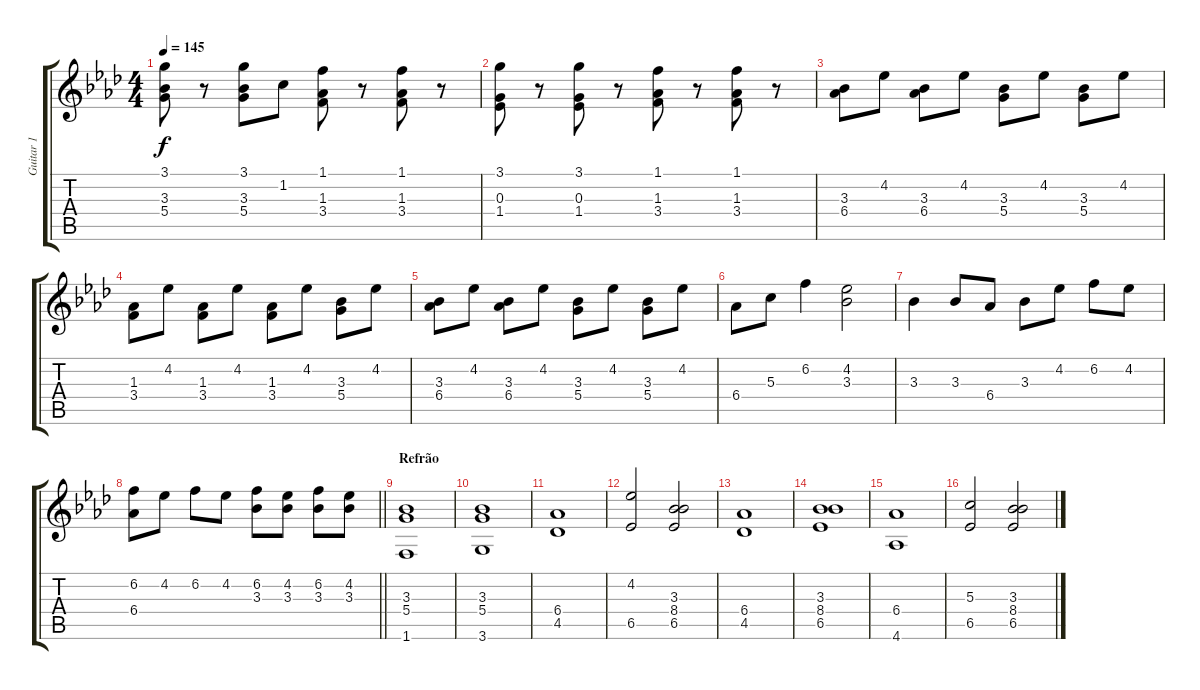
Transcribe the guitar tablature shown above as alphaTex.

\track ("Guitar 1" "Guitar 1") {instrument electricguitarjazz}
\staff {score tabs}
\tuning (E4 B3 G3 D3 A2 E2) {hide}
\ts (4 4)
\tempo 145
\clef g2
\ks ab
(3.1 3.3 5.4).8{dy f} r.8 (3.1 3.3 5.4).8 1.2.8 (1.1 1.3 3.4).8 r.8 (1.1 1.3 3.4).8 r.8 |
(3.1 0.3 1.4).8 r.8 (3.1 0.3 1.4).8 r.8 (1.1 1.3 3.4).8 r.8 (1.1 1.3 3.4).8 r.8 |
(3.3 6.4).8 4.2.8 (3.3 6.4).8 4.2.8 (3.3 5.4).8 4.2.8 (3.3 5.4).8 4.2.8 |
(1.3 3.4).8 4.2.8 (1.3 3.4).8 4.2.8 (1.3 3.4).8 4.2.8 (3.3 5.4).8 4.2.8 |
(3.3 6.4).8 4.2.8 (3.3 6.4).8 4.2.8 (3.3 5.4).8 4.2.8 (3.3 5.4).8 4.2.8 |
6.4.8 5.3.8 6.2.4 (4.2 3.3).2 |
3.3.4 3.3.8 6.4.8 3.3.8 4.2.8 6.2.8 4.2.8 |
\barLineRight lightlight
(6.2 6.4).8 4.2.8 6.2.8 4.2.8 (6.2 3.3).8 (4.2 3.3).8 (6.2 3.3).8 (4.2 3.3).8 |
\section ("" "Refrão")
(3.3 5.4 1.6).1 |
(3.3 5.4 3.6).1 |
(6.4 4.5).1 |
(4.2 6.5).2 (3.3 8.4 6.5).2 |
(6.4 4.5).1 |
(3.3 8.4 6.5).1 |
(6.4 4.6).1 |
(5.3 6.5).2 (3.3 8.4 6.5).2
